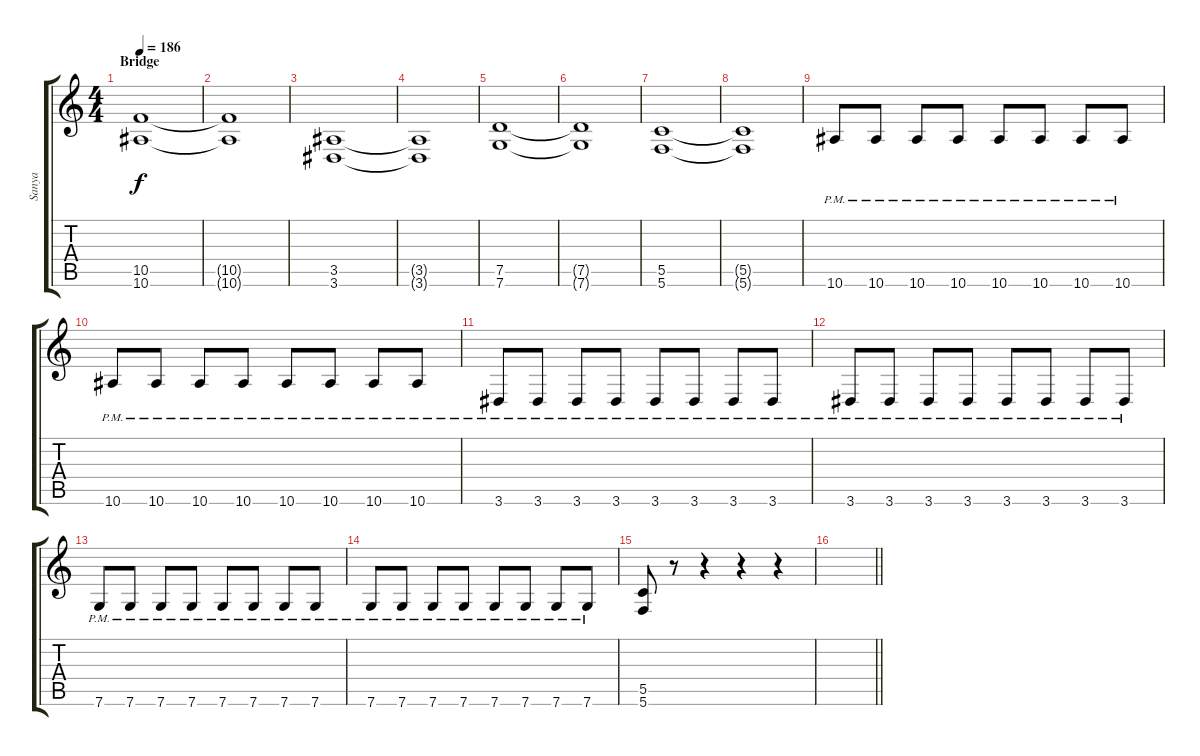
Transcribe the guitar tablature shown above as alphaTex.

\track ("Sanya" "Sanya") {instrument overdrivenguitar}
\staff {score tabs}
\tuning (D4 A3 F3 C3 G2 C2) {hide}
\ts (4 4)
\section ("" "Bridge")
\tempo 186
\clef g2
\ks c
(10.5 10.6).1{dy f} |
(10.5{t} 10.6{t}).1 |
(3.5 3.6).1 |
(3.5{t} 3.6{t}).1 |
(7.5 7.6).1 |
(7.5{t} 7.6{t}).1 |
(5.5 5.6).1 |
(5.5{t} 5.6{t}).1 |
10.6{pm}.8 10.6{pm}.8 10.6{pm}.8 10.6{pm}.8 10.6{pm}.8 10.6{pm}.8 10.6{pm}.8 10.6{pm}.8 |
10.6{pm}.8 10.6{pm}.8 10.6{pm}.8 10.6{pm}.8 10.6{pm}.8 10.6{pm}.8 10.6{pm}.8 10.6{pm}.8 |
3.6{pm}.8 3.6{pm}.8 3.6{pm}.8 3.6{pm}.8 3.6{pm}.8 3.6{pm}.8 3.6{pm}.8 3.6{pm}.8 |
3.6{pm}.8 3.6{pm}.8 3.6{pm}.8 3.6{pm}.8 3.6{pm}.8 3.6{pm}.8 3.6{pm}.8 3.6{pm}.8 |
7.6{pm}.8 7.6{pm}.8 7.6{pm}.8 7.6{pm}.8 7.6{pm}.8 7.6{pm}.8 7.6{pm}.8 7.6{pm}.8 |
7.6{pm}.8 7.6{pm}.8 7.6{pm}.8 7.6{pm}.8 7.6{pm}.8 7.6{pm}.8 7.6{pm}.8 7.6{pm}.8 |
(5.5 5.6).8 r.8 r.4 r.4 r.4 |
\barLineRight lightlight
